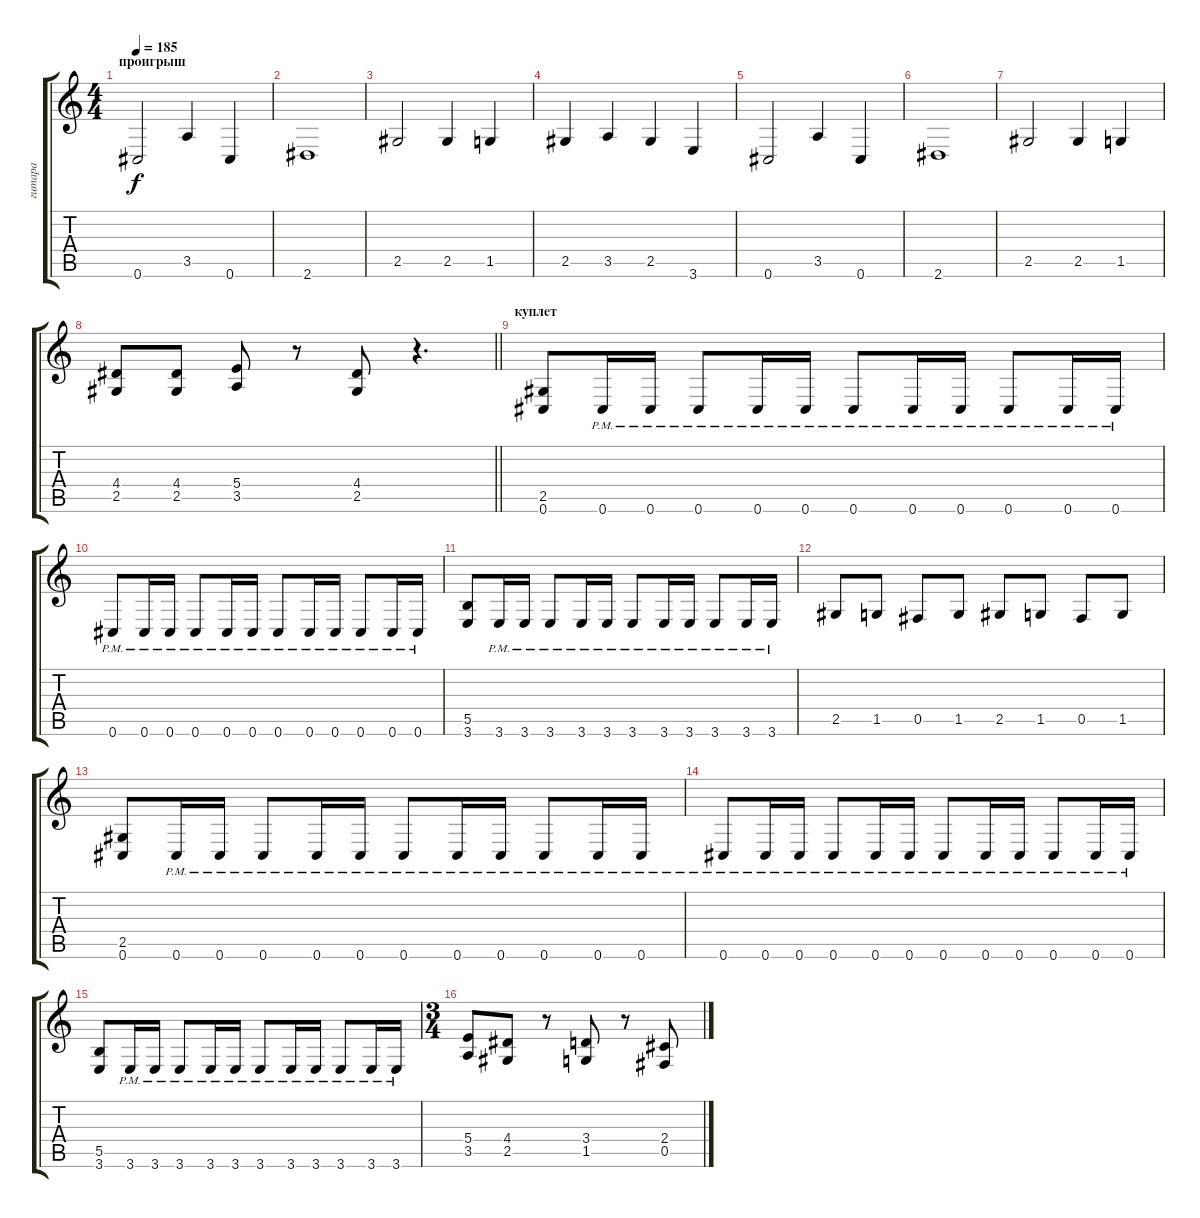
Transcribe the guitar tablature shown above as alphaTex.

\track ("гитара" "гитара") {instrument overdrivenguitar}
\staff {score tabs}
\tuning (Db4 Ab3 E3 B2 Gb2 Db2) {hide}
\ts (4 4)
\section ("" "проигрыш")
\tempo 185
\clef g2
\ks c
0.6.2{dy f} 3.5.4 0.6.4 |
2.6.1 |
2.5.2 2.5.4 1.5.4 |
2.5.4 3.5.4 2.5.4 3.6.4 |
0.6.2 3.5.4 0.6.4 |
2.6.1 |
2.5.2 2.5.4 1.5.4 |
\barLineRight lightlight
(4.4 2.5).8 (4.4 2.5).8 (5.4 3.5).8 r.8 (4.4 2.5).8 r.4{d} |
\section ("" "куплет")
(2.5 0.6).8 0.6{pm}.16 0.6{pm}.16 0.6{pm}.8 0.6{pm}.16 0.6{pm}.16 0.6{pm}.8 0.6{pm}.16 0.6{pm}.16 0.6{pm}.8 0.6{pm}.16 0.6{pm}.16 |
0.6{pm}.8 0.6{pm}.16 0.6{pm}.16 0.6{pm}.8 0.6{pm}.16 0.6{pm}.16 0.6{pm}.8 0.6{pm}.16 0.6{pm}.16 0.6{pm}.8 0.6{pm}.16 0.6{pm}.16 |
(5.5 3.6).8 3.6{pm}.16 3.6{pm}.16 3.6{pm}.8 3.6{pm}.16 3.6{pm}.16 3.6{pm}.8 3.6{pm}.16 3.6{pm}.16 3.6{pm}.8 3.6{pm}.16 3.6{pm}.16 |
2.5.8 1.5.8 0.5.8 1.5.8 2.5.8 1.5.8 0.5.8 1.5.8 |
(2.5 0.6).8 0.6{pm}.16 0.6{pm}.16 0.6{pm}.8 0.6{pm}.16 0.6{pm}.16 0.6{pm}.8 0.6{pm}.16 0.6{pm}.16 0.6{pm}.8 0.6{pm}.16 0.6{pm}.16 |
0.6{pm}.8 0.6{pm}.16 0.6{pm}.16 0.6{pm}.8 0.6{pm}.16 0.6{pm}.16 0.6{pm}.8 0.6{pm}.16 0.6{pm}.16 0.6{pm}.8 0.6{pm}.16 0.6{pm}.16 |
(5.5 3.6).8 3.6{pm}.16 3.6{pm}.16 3.6{pm}.8 3.6{pm}.16 3.6{pm}.16 3.6{pm}.8 3.6{pm}.16 3.6{pm}.16 3.6{pm}.8 3.6{pm}.16 3.6{pm}.16 |
\ts (3 4)
(5.4 3.5).8 (4.4 2.5).8 r.8 (3.4 1.5).8 r.8 (2.4 0.5).8
